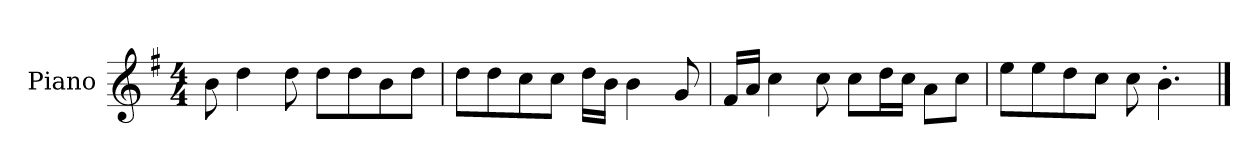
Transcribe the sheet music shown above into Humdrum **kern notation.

**kern
*part1
*staff1
*I"Piano
*I'P-no
*clefG2
*k[f#]
*M4/4
*MM90
=1
8b\
4dd\
8dd\
8dd\L
8dd\
8b\
8dd\J
=2
8dd\L
8dd\
8cc\
8cc\J
16dd\LL
16b\JJ
4b\
8g/
=3
16f#/LL
16a/JJ
4cc\
8cc\
8cc\L
16dd\L
16cc\JJ
8a\L
8cc\J
=4
8ee\L
8ee\
8dd\
8cc\J
8cc\
4.b'\
==
*-
